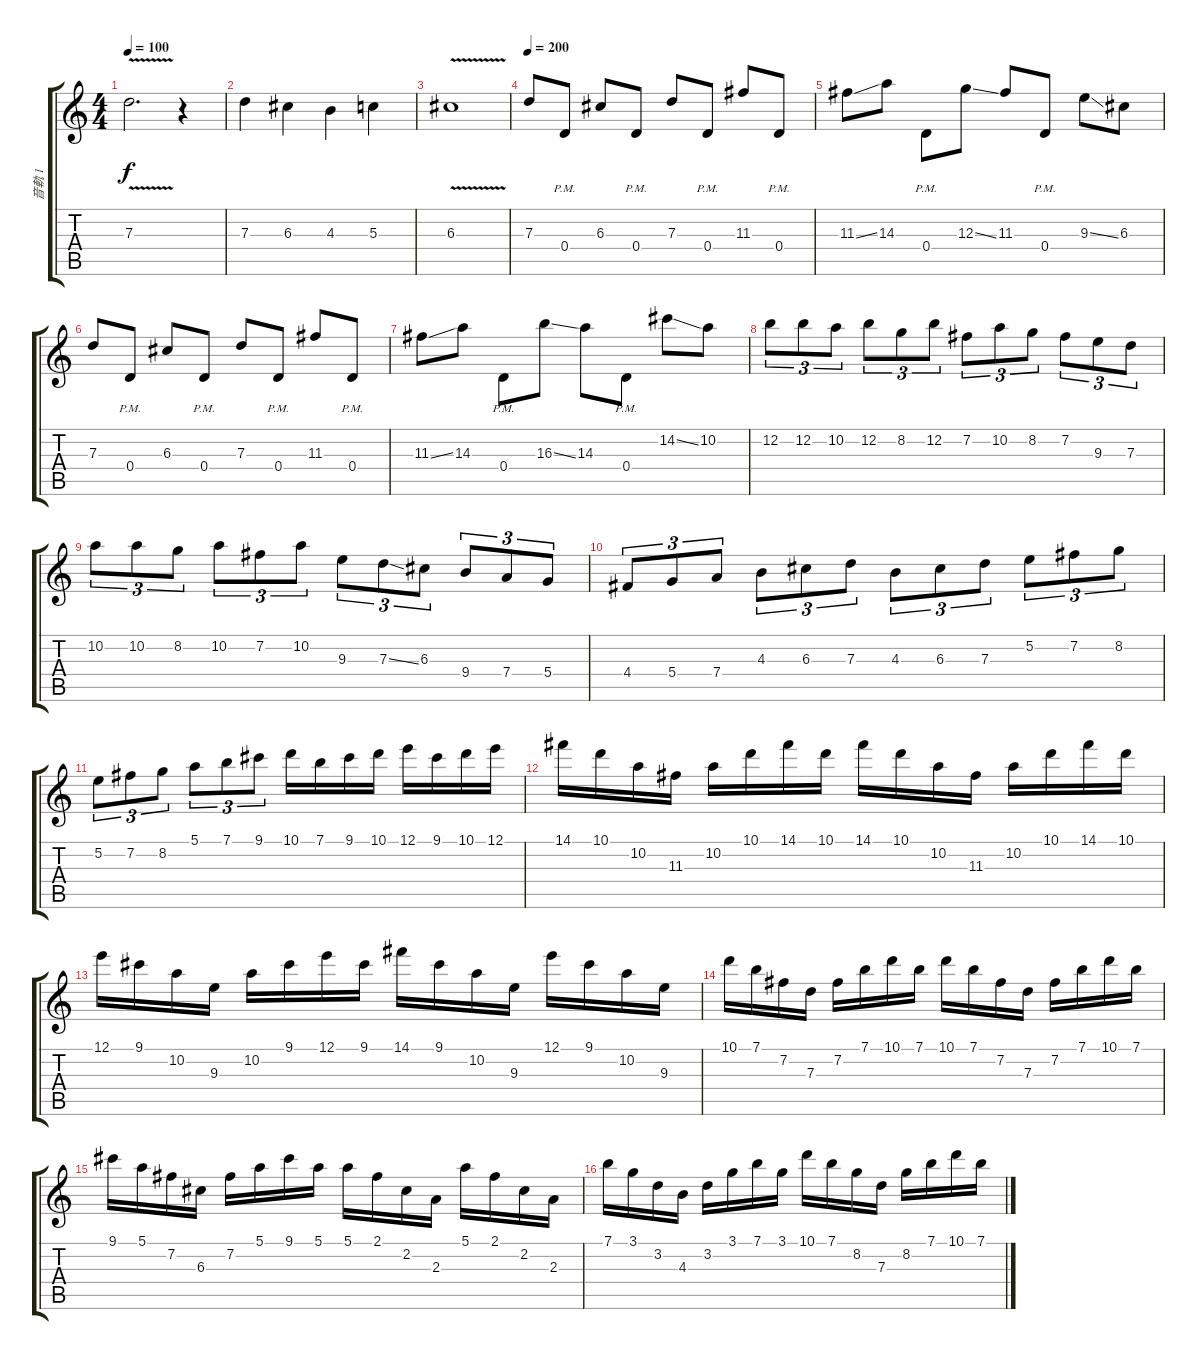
\track ("音軌 1" "音軌 1") {instrument distortionguitar}
\staff {score tabs}
\tuning (E4 B3 G3 D3 A2 E2) {hide}
\ts (4 4)
\tempo 100
\clef g2
\ks c
7.3{v}.2{d dy f} r.4 |
7.3.4 6.3.4 4.3.4 5.3.4 |
6.3{v}.1 |
\tempo 200
7.3.8 0.4{pm}.8 6.3.8 0.4{pm}.8 7.3.8 0.4{pm}.8 11.3.8 0.4{pm}.8 |
11.3{ss}.8 14.3.8 0.4{pm}.8 12.3{ss}.8 11.3.8 0.4{pm}.8 9.3{ss}.8 6.3.8 |
7.3.8 0.4{pm}.8 6.3.8 0.4{pm}.8 7.3.8 0.4{pm}.8 11.3.8 0.4{pm}.8 |
11.3{ss}.8 14.3.8 0.4{pm}.8 16.3{ss}.8 14.3.8 0.4{pm}.8 14.2{ss}.8 10.2.8 |
12.2.8{tu (3 2)} 12.2.8{tu (3 2)} 10.2.8{tu (3 2)} 12.2.8{tu (3 2)} 8.2.8{tu (3 2)} 12.2.8{tu (3 2)} 7.2.8{tu (3 2)} 10.2.8{tu (3 2)} 8.2.8{tu (3 2)} 7.2.8{tu (3 2)} 9.3.8{tu (3 2)} 7.3.8{tu (3 2)} |
10.2.8{tu (3 2)} 10.2.8{tu (3 2)} 8.2.8{tu (3 2)} 10.2.8{tu (3 2)} 7.2.8{tu (3 2)} 10.2.8{tu (3 2)} 9.3.8{tu (3 2)} 7.3{ss}.8{tu (3 2)} 6.3.8{tu (3 2)} 9.4.8{tu (3 2)} 7.4.8{tu (3 2)} 5.4.8{tu (3 2)} |
4.4.8{tu (3 2)} 5.4.8{tu (3 2)} 7.4.8{tu (3 2)} 4.3.8{tu (3 2)} 6.3.8{tu (3 2)} 7.3.8{tu (3 2)} 4.3.8{tu (3 2)} 6.3.8{tu (3 2)} 7.3.8{tu (3 2)} 5.2.8{tu (3 2)} 7.2.8{tu (3 2)} 8.2.8{tu (3 2)} |
5.2.8{tu (3 2)} 7.2.8{tu (3 2)} 8.2.8{tu (3 2)} 5.1.8{tu (3 2)} 7.1.8{tu (3 2)} 9.1.8{tu (3 2)} 10.1.16 7.1.16 9.1.16 10.1.16 12.1.16 9.1.16 10.1.16 12.1.16 |
14.1.16 10.1.16 10.2.16 11.3.16 10.2.16 10.1.16 14.1.16 10.1.16 14.1.16 10.1.16 10.2.16 11.3.16 10.2.16 10.1.16 14.1.16 10.1.16 |
12.1.16 9.1.16 10.2.16 9.3.16 10.2.16 9.1.16 12.1.16 9.1.16 14.1.16 9.1.16 10.2.16 9.3.16 12.1.16 9.1.16 10.2.16 9.3.16 |
10.1.16 7.1.16 7.2.16 7.3.16 7.2.16 7.1.16 10.1.16 7.1.16 10.1.16 7.1.16 7.2.16 7.3.16 7.2.16 7.1.16 10.1.16 7.1.16 |
9.1.16 5.1.16 7.2.16 6.3.16 7.2.16 5.1.16 9.1.16 5.1.16 5.1.16 2.1.16 2.2.16 2.3.16 5.1.16 2.1.16 2.2.16 2.3.16 |
7.1.16 3.1.16 3.2.16 4.3.16 3.2.16 3.1.16 7.1.16 3.1.16 10.1.16 7.1.16 8.2.16 7.3.16 8.2.16 7.1.16 10.1.16 7.1.16
